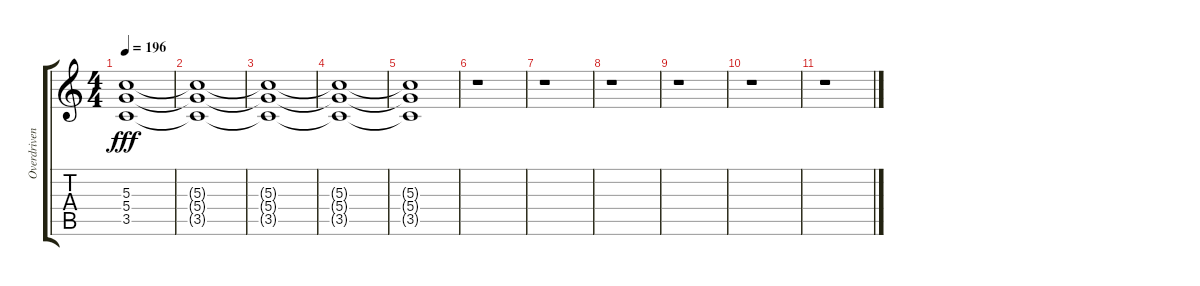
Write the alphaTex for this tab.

\track ("Overdriven" "Overdriven") {instrument overdrivenguitar}
\staff {score tabs}
\tuning (E4 B3 G3 D3 A2 E2) {hide}
\ts (4 4)
\tempo 196
\clef g2
\ks c
(5.3{t} 5.4{t} 3.5{t}).1{dy fff} |
(5.3{t} 5.4{t} 3.5{t}).1 |
(5.3{t} 5.4{t} 3.5{t}).1 |
(5.3{t} 5.4{t} 3.5{t}).1 |
(5.3{t} 5.4{t} 3.5{t}).1 |
r.1 |
r.1 |
r.1 |
r.1 |
r.1 |
r.1
